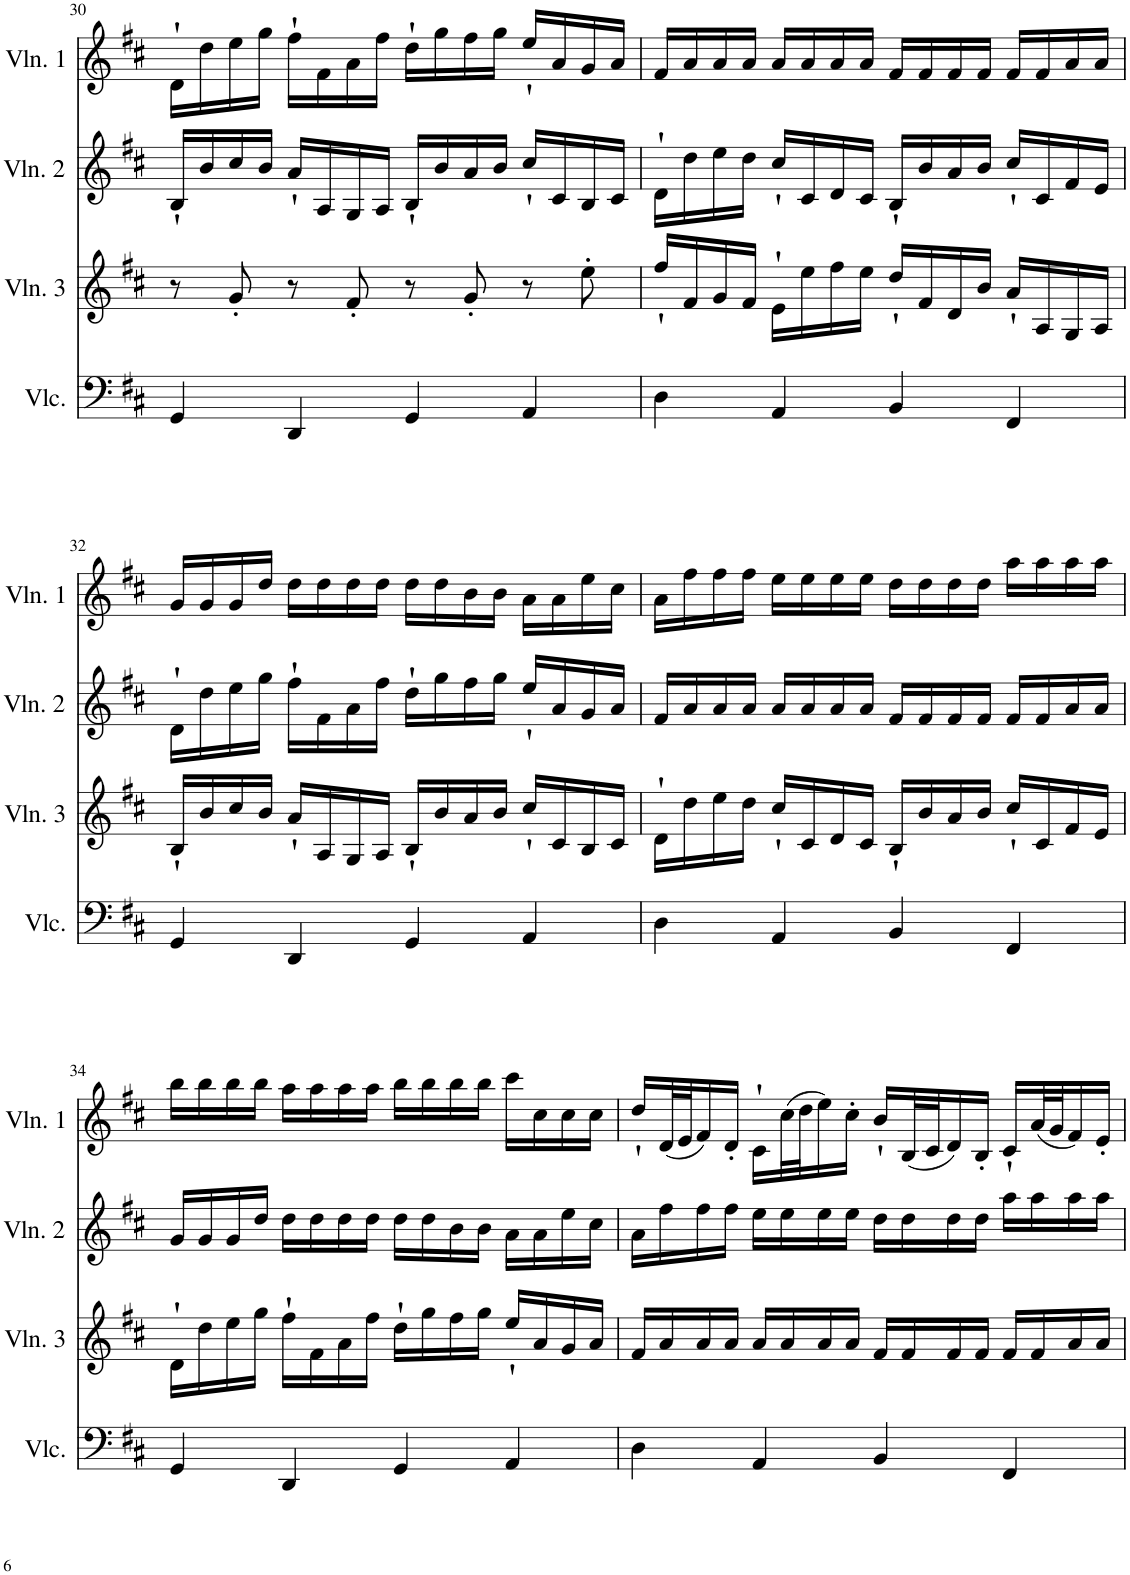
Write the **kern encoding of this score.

**kern	**kern	**kern	**kern
*part4	*part3	*part2	*part1
*staff4	*staff3	*staff2	*staff1
*I"Violoncello	*I"Violin 3	*I"Violin 2	*I"Violin 1
*I'Vlc.	*I'Vln. 3	*I'Vln. 2	*I'Vln. 1
!!LO:PB:g=z
*clefF4	*clefG2	*clefG2	*clefG2
*k[f#c#]	*k[f#c#]	*k[f#c#]	*k[f#c#]
*M4/4	*M4/4	*M4/4	*M4/4
=30	=30	=30	=30
4GG/	8r	16B`/LL	16d`\LL
.	.	16b/	16dd\
.	8g'/	16cc#/	16ee\
.	.	16b/JJ	16gg\JJ
4DD/	8r	16a`/LL	16ff#`\LL
.	.	16A/	16f#\
.	8f#'/	16G/	16a\
.	.	16A/JJ	16ff#\JJ
4GG/	8r	16B`/LL	16dd`\LL
.	.	16b/	16gg\
.	8g'/	16a/	16ff#\
.	.	16b/JJ	16gg\JJ
4AA/	8r	16cc#`/LL	16ee`/LL
.	.	16c#/	16a/
.	8ee'\	16B/	16g/
.	.	16c#/JJ	16a/JJ
=31	=31	=31	=31
4D\	16ff#`/LL	16d`\LL	16f#/LL
.	16f#/	16dd\	16a/
.	16g/	16ee\	16a/
.	16f#/JJ	16dd\JJ	16a/JJ
4AA/	16e`\LL	16cc#`/LL	16a/LL
.	16ee\	16c#/	16a/
.	16ff#\	16d/	16a/
.	16ee\JJ	16c#/JJ	16a/JJ
4BB/	16dd`/LL	16B`/LL	16f#/LL
.	16f#/	16b/	16f#/
.	16d/	16a/	16f#/
.	16b/JJ	16b/JJ	16f#/JJ
4FF#/	16a`/LL	16cc#`/LL	16f#/LL
.	16A/	16c#/	16f#/
.	16G/	16f#/	16a/
.	16A/JJ	16e/JJ	16a/JJ
!!LO:LB:g=z
=32	=32	=32	=32
4GG/	16B`/LL	16d`\LL	16g/LL
.	16b/	16dd\	16g/
.	16cc#/	16ee\	16g/
.	16b/JJ	16gg\JJ	16dd/JJ
4DD/	16a`/LL	16ff#`\LL	16dd\LL
.	16A/	16f#\	16dd\
.	16G/	16a\	16dd\
.	16A/JJ	16ff#\JJ	16dd\JJ
4GG/	16B`/LL	16dd`\LL	16dd\LL
.	16b/	16gg\	16dd\
.	16a/	16ff#\	16b\
.	16b/JJ	16gg\JJ	16b\JJ
4AA/	16cc#`/LL	16ee`/LL	16a\LL
.	16c#/	16a/	16a\
.	16B/	16g/	16ee\
.	16c#/JJ	16a/JJ	16cc#\JJ
=33	=33	=33	=33
4D\	16d`\LL	16f#/LL	16a\LL
.	16dd\	16a/	16ff#\
.	16ee\	16a/	16ff#\
.	16dd\JJ	16a/JJ	16ff#\JJ
4AA/	16cc#`/LL	16a/LL	16ee\LL
.	16c#/	16a/	16ee\
.	16d/	16a/	16ee\
.	16c#/JJ	16a/JJ	16ee\JJ
4BB/	16B`/LL	16f#/LL	16dd\LL
.	16b/	16f#/	16dd\
.	16a/	16f#/	16dd\
.	16b/JJ	16f#/JJ	16dd\JJ
4FF#/	16cc#`/LL	16f#/LL	16aa\LL
.	16c#/	16f#/	16aa\
.	16f#/	16a/	16aa\
.	16e/JJ	16a/JJ	16aa\JJ
!!LO:LB:g=z
=34	=34	=34	=34
4GG/	16d`\LL	16g/LL	16bb\LL
.	16dd\	16g/	16bb\
.	16ee\	16g/	16bb\
.	16gg\JJ	16dd/JJ	16bb\JJ
4DD/	16ff#`\LL	16dd\LL	16aa\LL
.	16f#\	16dd\	16aa\
.	16a\	16dd\	16aa\
.	16ff#\JJ	16dd\JJ	16aa\JJ
4GG/	16dd`\LL	16dd\LL	16bb\LL
.	16gg\	16dd\	16bb\
.	16ff#\	16b\	16bb\
.	16gg\JJ	16b\JJ	16bb\JJ
4AA/	16ee`/LL	16a\LL	16ccc#\LL
.	16a/	16a\	16cc#\
.	16g/	16ee\	16cc#\
.	16a/JJ	16cc#\JJ	16cc#\JJ
=35	=35	=35	=35
4D\	16f#/LL	16a\LL	16dd`/LL
.	16a/	16ff#\	(32d/L
.	.	.	32e/J
.	16a/	16ff#\	16f#/)
.	16a/JJ	16ff#\JJ	16d'/JJ
4AA/	16a/LL	16ee\LL	16c#`\LL
.	16a/	16ee\	(32cc#\L
.	.	.	32dd\J
.	16a/	16ee\	16ee\)
.	16a/JJ	16ee\JJ	16cc#'\JJ
4BB/	16f#/LL	16dd\LL	16b`/LL
.	16f#/	16dd\	(32B/L
.	.	.	32c#/J
.	16f#/	16dd\	16d/)
.	16f#/JJ	16dd\JJ	16B'/JJ
4FF#/	16f#/LL	16aa\LL	16c#`/LL
.	16f#/	16aa\	(32a/L
.	.	.	32g/J
.	16a/	16aa\	16f#/)
.	16a/JJ	16aa\JJ	16e'/JJ
=	=	=	=
*-	*-	*-	*-
